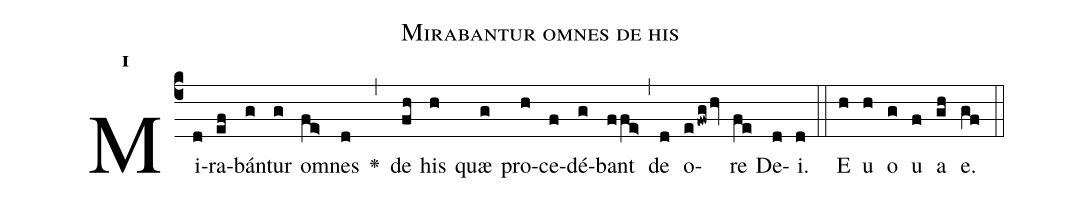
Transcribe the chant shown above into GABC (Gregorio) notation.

name:Mirabantur omnes de his;
office-part:Antiphona;
mode:1;
%%
initial-style: 1;
name: Mirabantur omnes de his;
book: Antiphonae & Responsoria/Tomus IV, p. 129;
occasion: Dominica IV per Annum;
office-part: Laudes Ant Bc;
annotation: 1f;
centering-scheme: english;
font: OFLSortsMillGoudy;
height: 11;
width: 4.5;
%%
(c4)Mi(d)ra(ef)bán(g)tur(g) om(fe>)nes(d) <v>\greheightstar</v>(,) de(fh) his(h) quæ(g) pro(h)ce(f)dé(g)bant(ffe>) (,) de(d) o(efwghv)re(fe) De(d)i.(d) (::) E(h) u(h) o(g) u(f) a(gh) e.(gf) (::)
